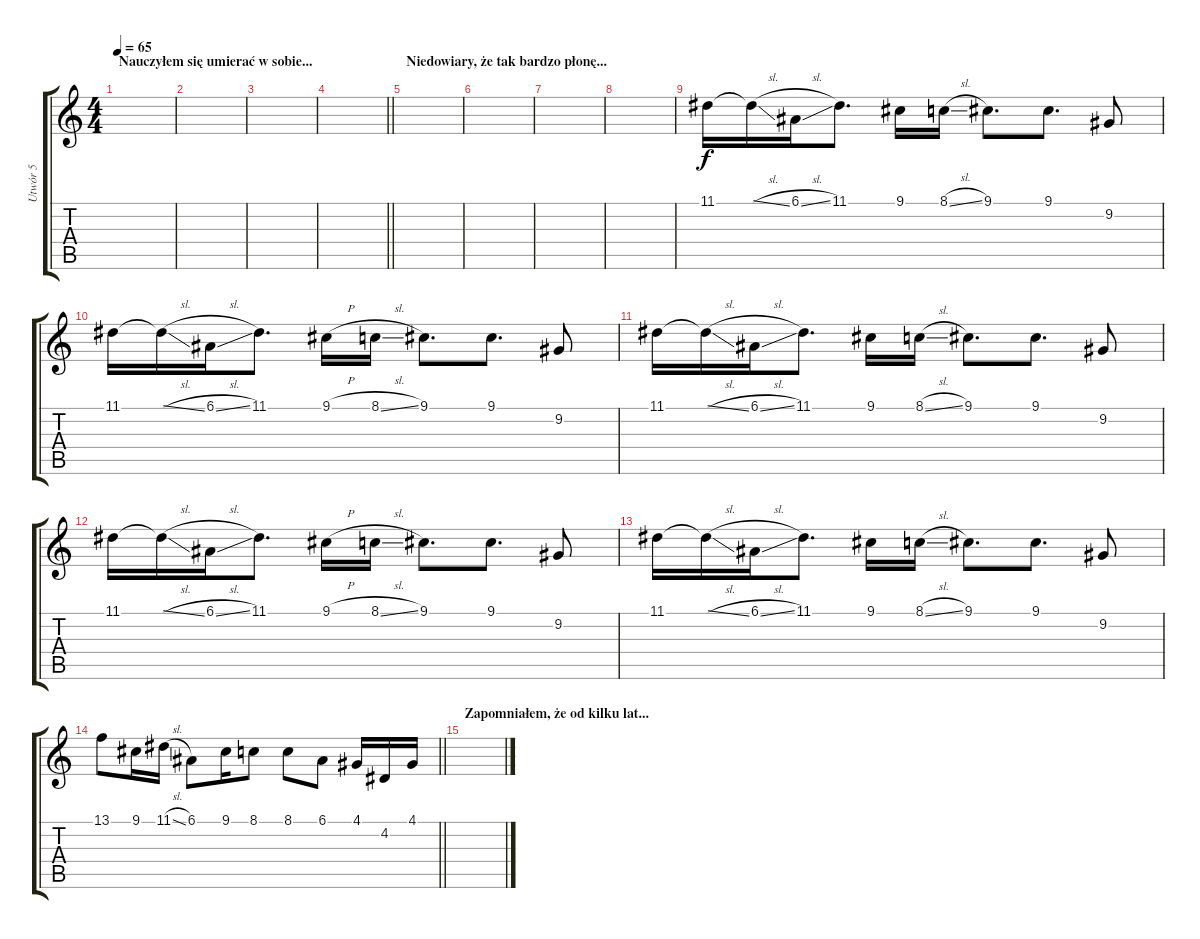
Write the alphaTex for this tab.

\track ("Utwór 5" "Utwór 5") {instrument fx8scifi}
\staff {score tabs}
\tuning (E4 B3 G3 D3 A2 E2) {hide}
\ts (4 4)
\section ("" "Nauczyłem się umierać w sobie...")
\tempo 65
\clef g2
\ks c
|
|
|
\barLineRight lightlight
|
\section ("" "Niedowiary, że tak bardzo płonę...")
|
|
|
|
11.1.16 11.1{sl t}.16 6.1{sl}.16 11.1.8{d} 9.1.16 8.1{sl}.16 9.1.8{d} 9.1.8{d} 9.2.8 |
11.1.16 11.1{sl t}.16 6.1{sl}.16 11.1.8{d} 9.1{h}.16 8.1{sl}.16 9.1.8{d} 9.1.8{d} 9.2.8 |
11.1.16 11.1{sl t}.16 6.1{sl}.16 11.1.8{d} 9.1.16 8.1{sl}.16 9.1.8{d} 9.1.8{d} 9.2.8 |
11.1.16 11.1{sl t}.16 6.1{sl}.16 11.1.8{d} 9.1{h}.16 8.1{sl}.16 9.1.8{d} 9.1.8{d} 9.2.8 |
11.1.16 11.1{sl t}.16 6.1{sl}.16 11.1.8{d} 9.1.16 8.1{sl}.16 9.1.8{d} 9.1.8{d} 9.2.8 |
\barLineRight lightlight
13.1.8 9.1.16 11.1{sl}.16 6.1.8 9.1.16 8.1.8 8.1.8 6.1.8 4.1.16 4.2.16 4.1.16 |
\section ("" "Zapomniałem, że od kilku lat...")
